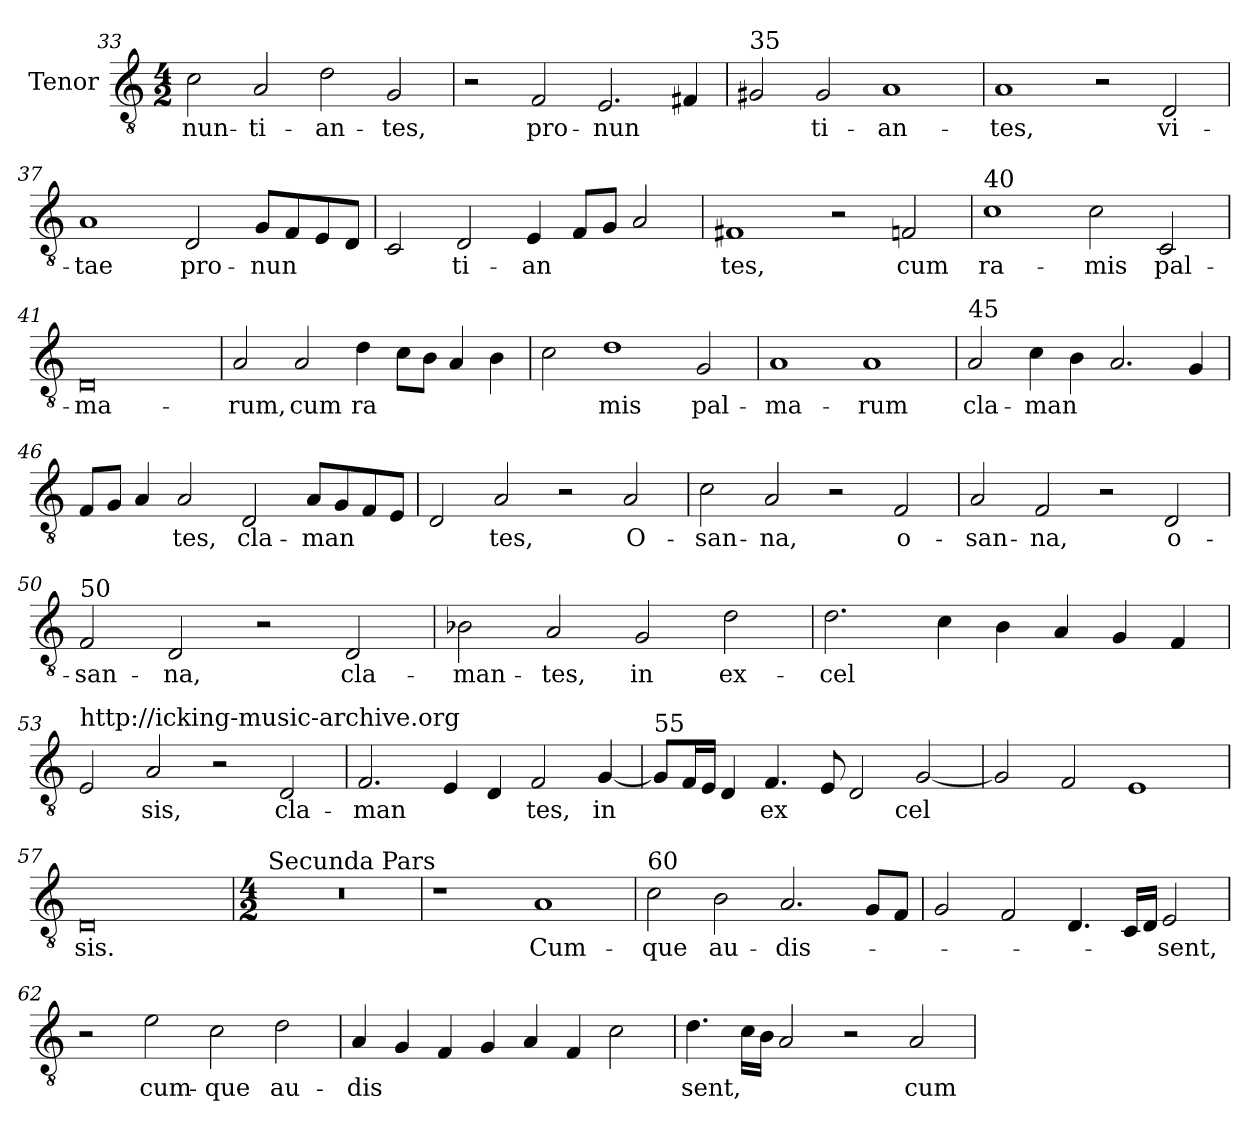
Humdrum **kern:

**kern	**text
*part1	*part1
*staff1	*staff1
*I"Tenor	*
*clefGv2	*
*k[]	*
*M4/2	*
=33	=33
!	!LO:LY:b
2c\	nun-
!	!LO:LY:b
2A/	ti-
!	!LO:LY:b
2d\	an-
!	!LO:LY:b
2G/	tes,
!!LO:LB:g=z
=34	=34
2r	.
!	!LO:LY:b
2F/	pro-
!	!LO:LY:b
2.E/	nun-
4F#X/	.
=35	=35
!LO:TX:a:t=35	!
!	!LO:LY:b
2G#X/	-
!	!LO:LY:b
2G#/	ti-
!	!LO:LY:b
1A	an-
=36	=36
!	!LO:LY:b
1A	tes,
2r	.
!	!LO:LY:b
2D/	vi-
=37	=37
!	!LO:LY:b
1A	tae
!	!LO:LY:b
2D/	pro-
!	!LO:LY:b
8G/L	nun
!	!LO:LY:b
8F/	-
8E/	.
!	!LO:LY:b
8D/J	-
=38	=38
2C/	.
!	!LO:LY:b
2D/	ti-
!	!LO:LY:b
4E/	an
!	!LO:LY:b
8F/L	-
8G/J	.
2A/	.
!!LO:LB:g=z
=39	=39
!	!LO:LY:b
1F#X	tes,
2r	.
!	!LO:LY:b
2Fn/	cum
=40	=40
!LO:TX:a:t=40	!
!	!LO:LY:b
1c	ra-
!	!LO:LY:b
2c\	mis
!	!LO:LY:b
2C/	pal-
=41	=41
!	!LO:LY:b
0D	ma-
=42	=42
!	!LO:LY:b
2A/	rum,
!	!LO:LY:b
2A/	cum
!	!LO:LY:b
4d\	ra
!	!LO:LY:b
8c\L	-
8B\J	.
4A/	.
4B\	.
=43	=43
!	!LO:LY:b
2c\	-
!	!LO:LY:b
1d	mis
!	!LO:LY:b
2G/	pal-
!!LO:LB:g=z
=44	=44
!	!LO:LY:b
1A	ma-
!	!LO:LY:b
1A	rum
!!LO:PB:g=z
=45	=45
!LO:TX:a:t=45	!
!	!LO:LY:b
2A/	cla-
!	!LO:LY:b
4c\	man
4B\	.
2.A/	.
!	!LO:LY:b
4G/	-
=46	=46
8F/L	.
8G/J	.
4A/	.
!	!LO:LY:b
2A/	tes,
!	!LO:LY:b
2D/	cla-
!	!LO:LY:b
8A/L	man
8G/	.
8F/	.
8E/J	.
=47	=47
2D/	.
!	!LO:LY:b
2A/	tes,
2r	.
!	!LO:LY:b
2A/	O-
=48	=48
!	!LO:LY:b
2c\	san-
!	!LO:LY:b
2A/	na,
2r	.
!	!LO:LY:b
2F/	o-
!!LO:LB:g=z
=49	=49
!	!LO:LY:b
2A/	san-
!	!LO:LY:b
2F/	na,
2r	.
!	!LO:LY:b
2D/	o-
=50	=50
!LO:TX:a:t=50	!
!	!LO:LY:b
2F/	san-
!	!LO:LY:b
2D/	na,
2r	.
!	!LO:LY:b
2D/	cla-
=51	=51
!	!LO:LY:b
2B-X\	man-
!	!LO:LY:b
2A/	tes,
!	!LO:LY:b
2G/	in
!	!LO:LY:b
2d\	ex-
=52	=52
!	!LO:LY:b
2.d\	cel-
4c\	.
4B\	.
4A/	.
4G/	.
4F/	.
!!LO:LB:g=z
=53	=53
!LO:TX:a:t=http&colon;//icking-music-archive.org	!
!	!LO:LY:b
2E/	-
!	!LO:LY:b
2A/	sis,
2r	.
!	!LO:LY:b
2D/	cla-
=54	=54
!	!LO:LY:b
2.F/	man
4E/	.
4D/	.
!	!LO:LY:b
2F/	tes,
!	!LO:LY:b
[4G/	in
=55	=55
!LO:TX:a:t=55	!
8G/L]	.
16F/L	.
16E/JJ	.
4D/	.
!	!LO:LY:b
4.F/	ex
8E/	.
2D/	.
!	!LO:LY:b
[2G/	cel-
=56	=56
2G/]	.
!	!LO:LY:b
2F/	-
1E	.
=57	=57
!	!LO:LY:b
0D	sis.
!!LO:PB:g=z
=58	=58
*M4/2	*
!LO:TX:a:t=Secunda Pars	!
0r	.
=59	=59
1r	.
!	!LO:LY:b
1A	Cum-
=60	=60
!LO:TX:a:t=60	!
!	!LO:LY:b
2c\	que
!	!LO:LY:b
2B\	au-
!	!LO:LY:b
2.A/	dis-
8G/L	.
8F/J	.
=61	=61
2G/	.
2F/	.
4.D/	.
16C/LL	.
16D/JJ	.
!	!LO:LY:b
2E/	sent,
=62	=62
2r	.
!	!LO:LY:b
2e\	cum-
!	!LO:LY:b
2c\	que
!	!LO:LY:b
2d\	au-
!!LO:LB:g=z
=63	=63
!	!LO:LY:b
4A/	dis
4G/	.
4F/	.
4G/	.
4A/	.
4F/	.
2c\	.
=64	=64
!	!LO:LY:b
4.d\	sent,
16c\LL	.
16B\JJ	.
2A/	.
2r	.
!	!LO:LY:b
2A/	cum-
=	=
*-	*-
